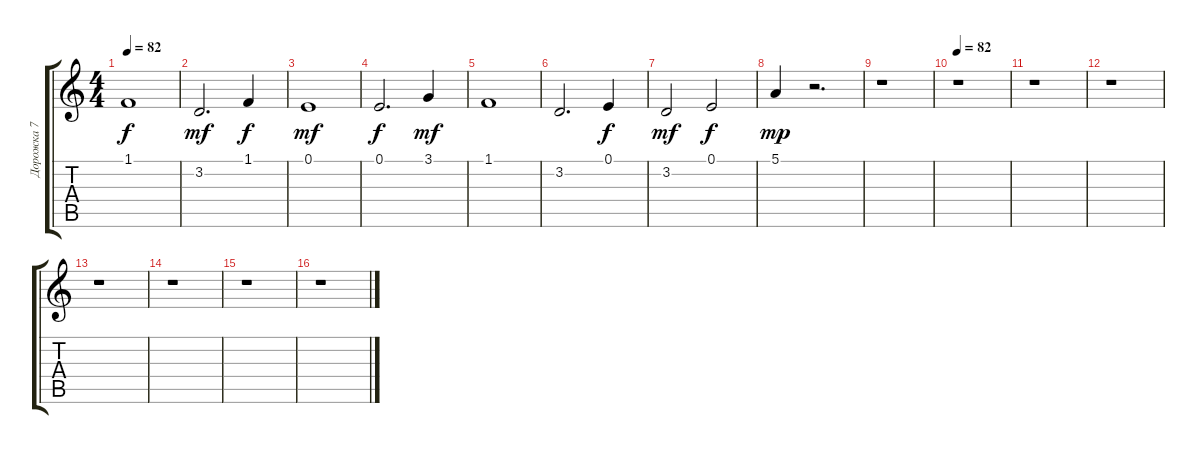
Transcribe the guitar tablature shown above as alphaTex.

\track ("Дорожка 7" "Дорожка 7") {instrument choiraahs}
\staff {score tabs}
\tuning (E4 B3 G3 D3 A2 E2) {hide}
\ts (4 4)
\tempo 82
\clef g2
\ks c
1.1.1{dy f} |
3.2.2{d dy mf} 1.1.4{dy f} |
0.1.1{dy mf} |
0.1.2{d dy f} 3.1.4{dy mf} |
1.1.1 |
3.2.2{d} 0.1.4{dy f} |
3.2.2{dy mf} 0.1.2{dy f} |
5.1.4{dy mp} r.2{d} |
r.1 |
\tempo 82
r.1 |
r.1 |
r.1 |
r.1 |
r.1 |
r.1 |
r.1
